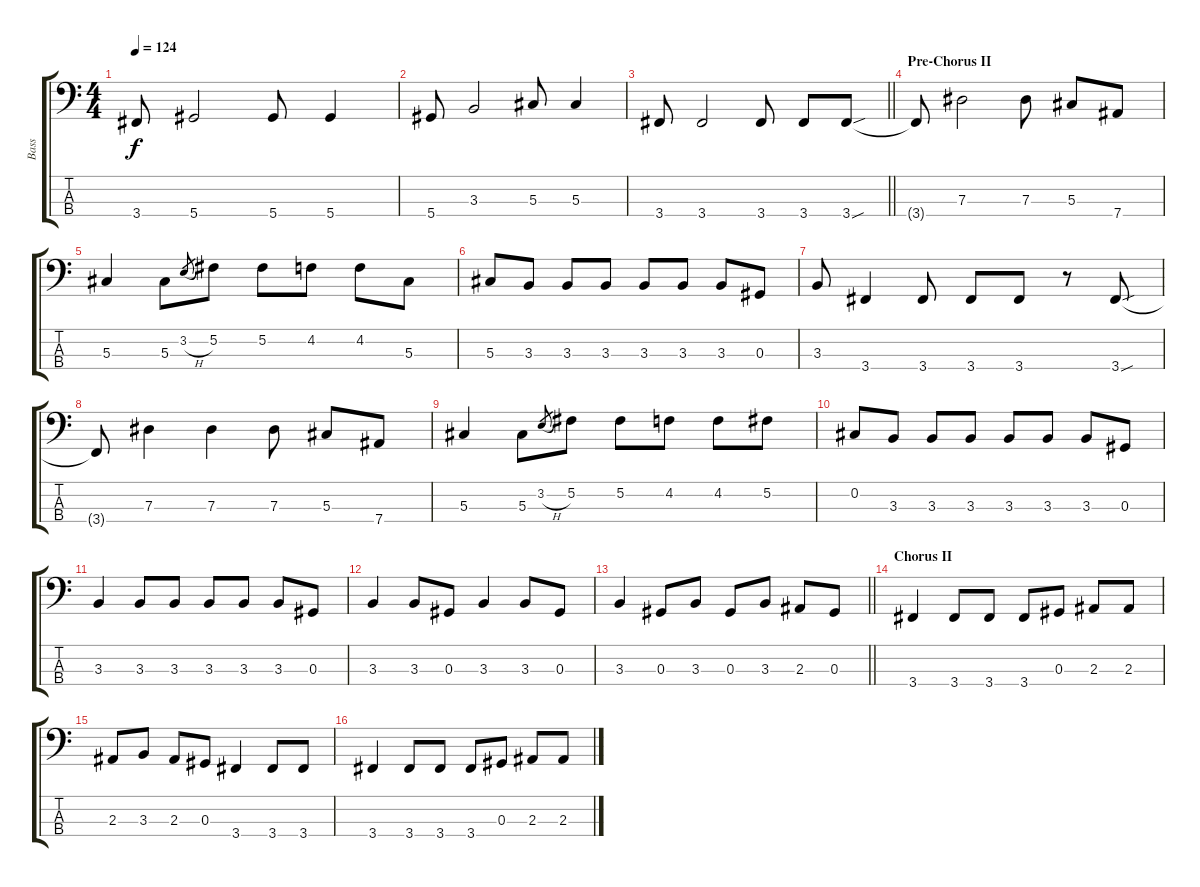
\track ("Bass" "Bass") {instrument electricbasspick}
\staff {score tabs}
\tuning (Gb2 Db2 Ab1 Eb1) {hide}
\ts (4 4)
\tempo 124
\clef f4
\ks c
3.4.8{dy f} 5.4.2 5.4.8 5.4.4 |
5.4.8 3.3.2 5.3.8 5.3.4 |
\barLineRight lightlight
3.4.8 3.4.2 3.4.8 3.4.8 3.4{sou}.8 |
\section ("" "Pre-Chorus II")
3.4{t}.8 7.3.2 7.3.8 5.3.8 7.4.8 |
5.3.4 5.3.8 3.2{h}.8{gr} 5.2.8 5.2.8 4.2.8 4.2.8 5.3.8 |
5.3.8 3.3.8 3.3.8 3.3.8 3.3.8 3.3.8 3.3.8 0.3.8 |
3.3.8 3.4.4 3.4.8 3.4.8 3.4.8 r.8 3.4{sou}.8 |
3.4{t}.8 7.3.4 7.3.4 7.3.8 5.3.8 7.4.8 |
5.3.4 5.3.8 3.2{h}.8{gr} 5.2.8 5.2.8 4.2.8 4.2.8 5.2.8 |
0.2.8 3.3.8 3.3.8 3.3.8 3.3.8 3.3.8 3.3.8 0.3.8 |
3.3.4 3.3.8 3.3.8 3.3.8 3.3.8 3.3.8 0.3.8 |
3.3.4 3.3.8 0.3.8 3.3.4 3.3.8 0.3.8 |
\barLineRight lightlight
3.3.4 0.3.8 3.3.8 0.3.8 3.3.8 2.3.8 0.3.8 |
\section ("" "Chorus II")
3.4.4 3.4.8 3.4.8 3.4.8 0.3.8 2.3.8 2.3.8 |
2.3.8 3.3.8 2.3.8 0.3.8 3.4.4 3.4.8 3.4.8 |
3.4.4 3.4.8 3.4.8 3.4.8 0.3.8 2.3.8 2.3.8
